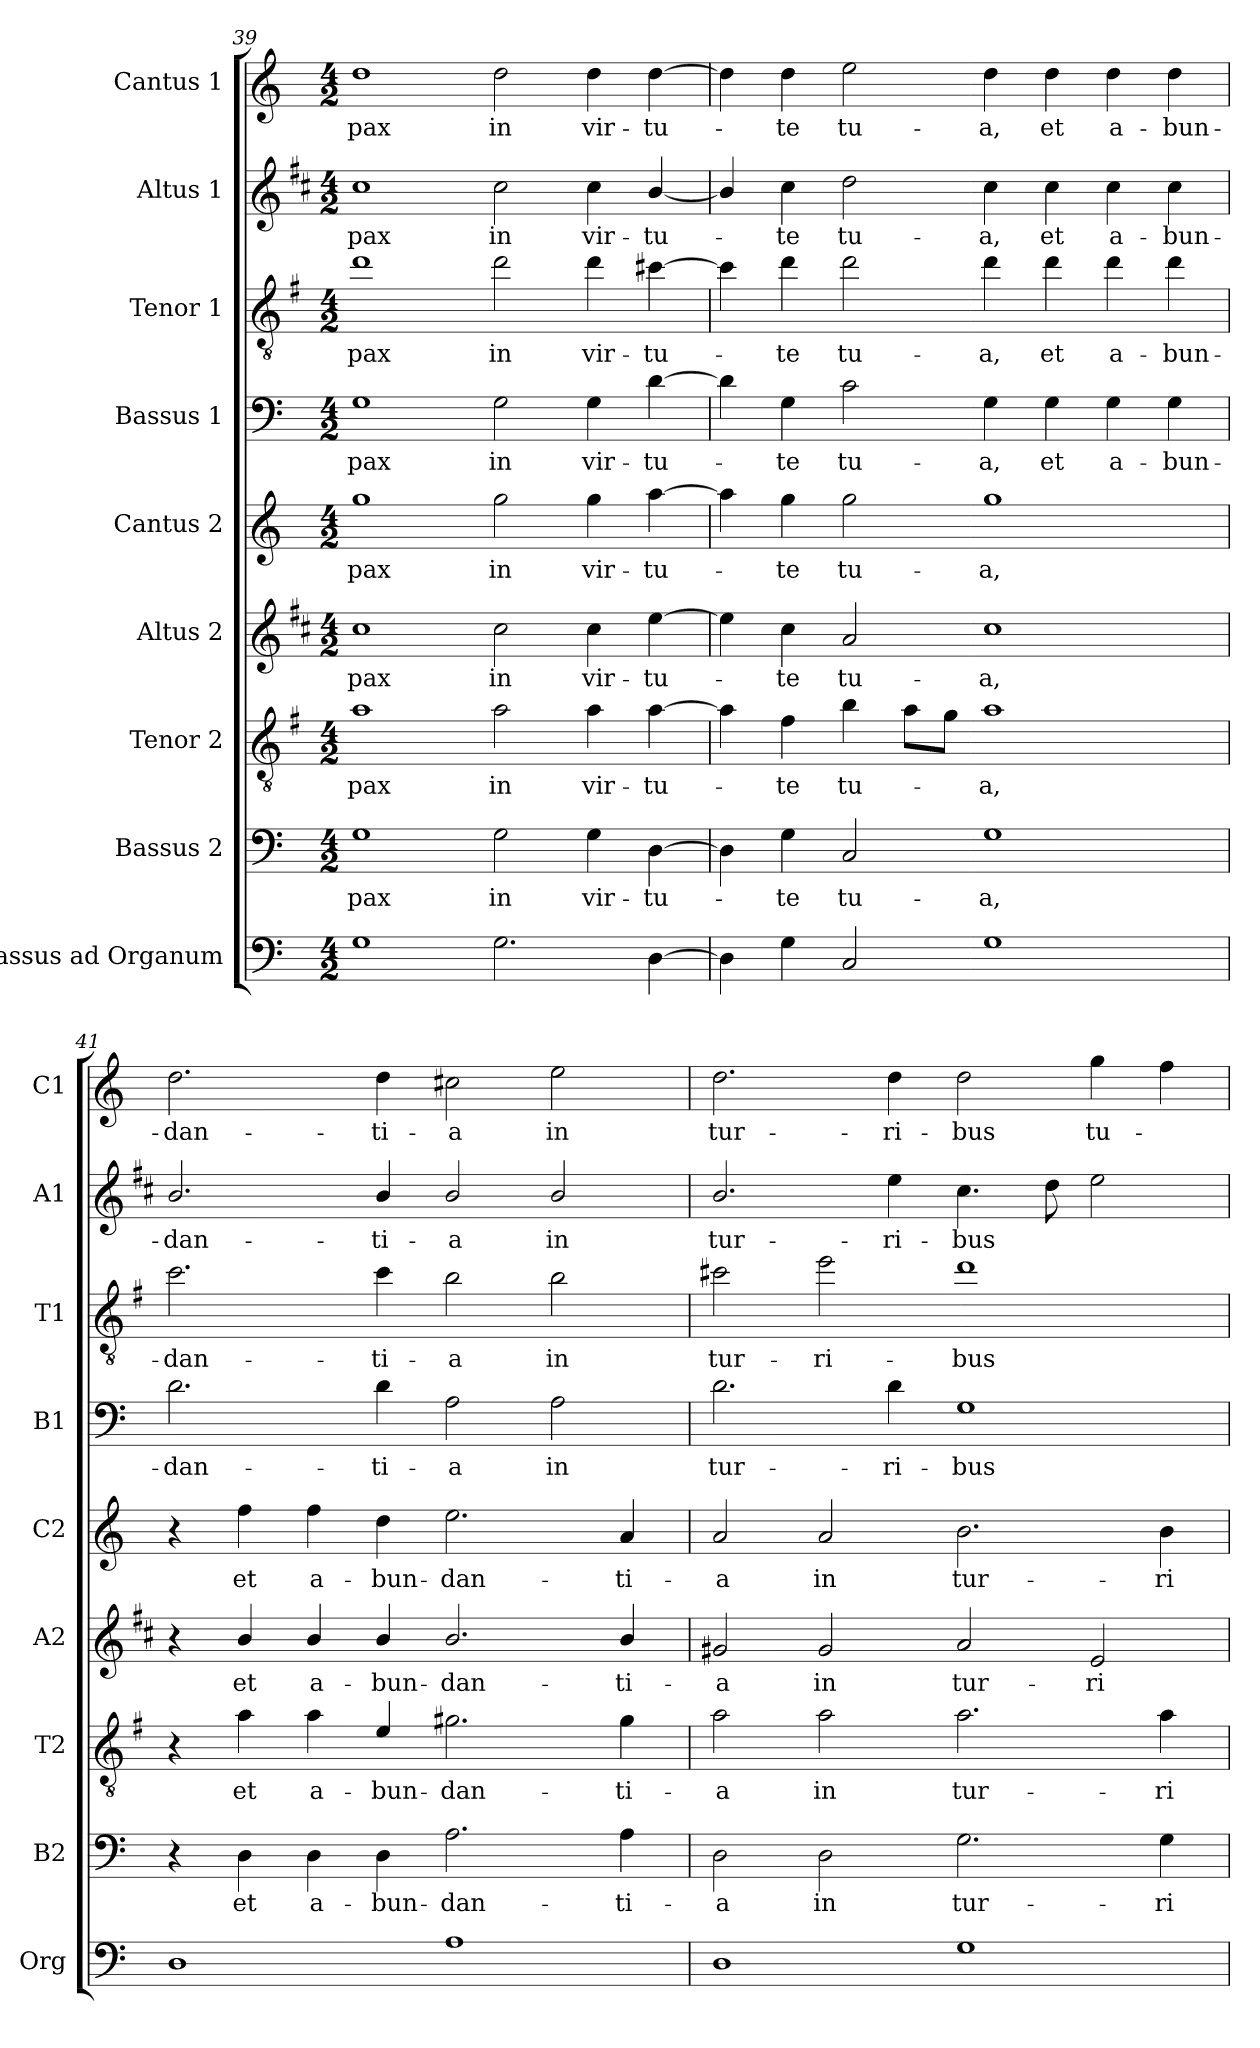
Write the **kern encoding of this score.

**kern	**kern	**text	**kern	**text	**kern	**text	**kern	**text	**kern	**text	**kern	**text	**kern	**text	**kern	**text
*part9	*part8	*part8	*part7	*part7	*part6	*part6	*part5	*part5	*part4	*part4	*part3	*part3	*part2	*part2	*part1	*part1
*staff9	*staff8	*staff8	*staff7	*staff7	*staff6	*staff6	*staff5	*staff5	*staff4	*staff4	*staff3	*staff3	*staff2	*staff2	*staff1	*staff1
*I"Bassus ad Organum	*I"Bassus 2	*	*I"Tenor 2	*	*I"Altus 2	*	*I"Cantus 2	*	*I"Bassus 1	*	*I"Tenor 1	*	*I"Altus 1	*	*I"Cantus 1	*
*I'Org	*I'B2	*	*I'T2	*	*I'A2	*	*I'C2	*	*I'B1	*	*I'T1	*	*I'A1	*	*I'C1	*
*clefF4	*clefF4	*	*clefGv2	*	*clefG2	*	*clefG2	*	*clefF4	*	*clefGv2	*	*clefG2	*	*clefG2	*
*	*	*	*ITrd4c7	*	*ITrd1c2	*	*	*	*	*	*ITrd4c7	*	*ITrd1c2	*	*	*
*k[]	*k[]	*	*k[]	*	*k[]	*	*k[]	*	*k[]	*	*k[]	*	*k[]	*	*k[]	*
*C:	*C:	*	*C:	*	*C:	*	*C:	*	*C:	*	*C:	*	*C:	*	*C:	*
*M4/2	*M4/2	*	*M4/2	*	*M4/2	*	*M4/2	*	*M4/2	*	*M4/2	*	*M4/2	*	*M4/2	*
=39	=39	=39	=39	=39	=39	=39	=39	=39	=39	=39	=39	=39	=39	=39	=39	=39
!	!	!LO:LY:b	!	!LO:LY:b	!	!LO:LY:b	!	!LO:LY:b	!	!LO:LY:b	!	!LO:LY:b	!	!LO:LY:b	!	!LO:LY:b
1G	1G	pax	1d	pax	1b	pax	1gg	pax	1G	pax	1g	pax	1b	pax	1dd	pax
!	!	!LO:LY:b	!	!LO:LY:b	!	!LO:LY:b	!	!LO:LY:b	!	!LO:LY:b	!	!LO:LY:b	!	!LO:LY:b	!	!LO:LY:b
2.G\	2G\	in	2d\	in	2b\	in	2gg\	in	2G\	in	2g\	in	2b\	in	2dd\	in
!	!	!LO:LY:b	!	!LO:LY:b	!	!LO:LY:b	!	!LO:LY:b	!	!LO:LY:b	!	!LO:LY:b	!	!LO:LY:b	!	!LO:LY:b
.	4G\	vir-	4d\	vir-	4b\	vir-	4gg\	vir-	4G\	vir-	4g\	vir-	4b\	vir-	4dd\	vir-
!	!	!LO:LY:b	!	!LO:LY:b	!	!LO:LY:b	!	!LO:LY:b	!	!LO:LY:b	!	!LO:LY:b	!	!LO:LY:b	!	!LO:LY:b
[4D\	[4D\	-tu-	[4d\	-tu-	[4dd\	-tu-	[4aa\	-tu-	[4d\	-tu-	[4f#X\	-tu-	[4a/	-tu-	[4dd\	-tu-
=40	=40	=40	=40	=40	=40	=40	=40	=40	=40	=40	=40	=40	=40	=40	=40	=40
4D\]	4D\]	.	4d\]	.	4dd\]	.	4aa\]	.	4d\]	.	4f#\]	.	4a/]	.	4dd\]	.
!	!	!LO:LY:b	!	!LO:LY:b	!	!LO:LY:b	!	!LO:LY:b	!	!LO:LY:b	!	!LO:LY:b	!	!LO:LY:b	!	!LO:LY:b
4G\	4G\	-te	4B\	-te	4b\	-te	4gg\	-te	4G\	-te	4g\	-te	4b\	-te	4dd\	-te
!	!	!LO:LY:b	!	!LO:LY:b	!	!LO:LY:b	!	!LO:LY:b	!	!LO:LY:b	!	!LO:LY:b	!	!LO:LY:b	!	!LO:LY:b
2C/	2C/	tu-	4e\	tu-	2g/	tu-	2gg\	tu-	2c\	tu-	2g\	tu-	2cc\	tu-	2ee\	tu-
.	.	.	8d\L	.	.	.	.	.	.	.	.	.	.	.	.	.
.	.	.	8c\J	.	.	.	.	.	.	.	.	.	.	.	.	.
!	!	!LO:LY:b	!	!LO:LY:b	!	!LO:LY:b	!	!LO:LY:b	!	!LO:LY:b	!	!LO:LY:b	!	!LO:LY:b	!	!LO:LY:b
1G	1G	-a,	1d	-a,	1b	-a,	1gg	-a,	4G\	-a,	4g\	-a,	4b\	-a,	4dd\	-a,
!	!	!	!	!	!	!	!	!	!	!LO:LY:b	!	!LO:LY:b	!	!LO:LY:b	!	!LO:LY:b
.	.	.	.	.	.	.	.	.	4G\	et	4g\	et	4b\	et	4dd\	et
!	!	!	!	!	!	!	!	!	!	!LO:LY:b	!	!LO:LY:b	!	!LO:LY:b	!	!LO:LY:b
.	.	.	.	.	.	.	.	.	4G\	a-	4g\	a-	4b\	a-	4dd\	a-
!	!	!	!	!	!	!	!	!	!	!LO:LY:b	!	!LO:LY:b	!	!LO:LY:b	!	!LO:LY:b
.	.	.	.	.	.	.	.	.	4G\	-bun-	4g\	-bun-	4b\	-bun-	4dd\	-bun-
!!LO:LB:g=z
=41	=41	=41	=41	=41	=41	=41	=41	=41	=41	=41	=41	=41	=41	=41	=41	=41
!	!	!	!	!	!	!	!	!	!	!LO:LY:b	!	!LO:LY:b	!	!LO:LY:b	!	!LO:LY:b
1D	4r	.	4r	.	4r	.	4r	.	2.d\	-dan-	2.f\	-dan-	2.a/	-dan-	2.dd\	-dan-
!	!	!LO:LY:b	!	!LO:LY:b	!	!LO:LY:b	!	!LO:LY:b	!	!	!	!	!	!	!	!
.	4D\	et	4d\	et	4a/	et	4ff\	et	.	.	.	.	.	.	.	.
!	!	!LO:LY:b	!	!LO:LY:b	!	!LO:LY:b	!	!LO:LY:b	!	!	!	!	!	!	!	!
.	4D\	a-	4d\	a-	4a/	a-	4ff\	a-	.	.	.	.	.	.	.	.
!	!	!LO:LY:b	!	!LO:LY:b	!	!LO:LY:b	!	!LO:LY:b	!	!LO:LY:b	!	!LO:LY:b	!	!LO:LY:b	!	!LO:LY:b
.	4D\	-bun-	4A/	-bun-	4a/	-bun-	4dd\	-bun-	4d\	-ti-	4f\	-ti-	4a/	-ti-	4dd\	-ti-
!	!	!LO:LY:b	!	!LO:LY:b	!	!LO:LY:b	!	!LO:LY:b	!	!LO:LY:b	!	!LO:LY:b	!	!LO:LY:b	!	!LO:LY:b
1A	2.A\	-dan-	2.c#X\	-dan-	2.a/	-dan-	2.ee\	-dan-	2A\	-a	2e\	-a	2a/	-a	2cc#X\	-a
!	!	!	!	!	!	!	!	!	!	!LO:LY:b	!	!LO:LY:b	!	!LO:LY:b	!	!LO:LY:b
.	.	.	.	.	.	.	.	.	2A\	in	2e\	in	2a/	in	2ee\	in
!	!	!LO:LY:b	!	!LO:LY:b	!	!LO:LY:b	!	!LO:LY:b	!	!	!	!	!	!	!	!
.	4A\	-ti-	4c#\	-ti-	4a/	-ti-	4a/	-ti-	.	.	.	.	.	.	.	.
=42	=42	=42	=42	=42	=42	=42	=42	=42	=42	=42	=42	=42	=42	=42	=42	=42
!	!	!LO:LY:b	!	!LO:LY:b	!	!LO:LY:b	!	!LO:LY:b	!	!LO:LY:b	!	!LO:LY:b	!	!LO:LY:b	!	!LO:LY:b
1D	2D\	-a	2d\	-a	2f#X/	-a	2a/	-a	2.d\	tur-	2f#X\	tur-	2.a/	tur-	2.dd\	tur-
!	!	!LO:LY:b	!	!LO:LY:b	!	!LO:LY:b	!	!LO:LY:b	!	!	!	!LO:LY:b	!	!	!	!
.	2D\	in	2d\	in	2f#/	in	2a/	in	.	.	2a\	-ri-	.	.	.	.
!	!	!	!	!	!	!	!	!	!	!LO:LY:b	!	!	!	!LO:LY:b	!	!LO:LY:b
.	.	.	.	.	.	.	.	.	4d\	-ri-	.	.	4dd\	-ri-	4dd\	-ri-
!	!	!LO:LY:b	!	!LO:LY:b	!	!LO:LY:b	!	!LO:LY:b	!	!LO:LY:b	!	!LO:LY:b	!	!LO:LY:b	!	!LO:LY:b
1G	2.G\	tur-	2.d\	tur-	2g/	tur-	2.b\	tur-	1G	-bus	1g	-bus	4.b\	-bus	2dd\	-bus
.	.	.	.	.	.	.	.	.	.	.	.	.	8cc\	.	.	.
!	!	!	!	!	!	!LO:LY:b	!	!	!	!	!	!	!	!	!	!LO:LY:b
.	.	.	.	.	2d/	-ri-	.	.	.	.	.	.	2dd\	.	4gg\	tu-
!	!	!LO:LY:b	!	!LO:LY:b	!	!	!	!LO:LY:b	!	!	!	!	!	!	!	!
.	4G\	-ri-	4d\	-ri-	.	.	4b\	-ri-	.	.	.	.	.	.	4ff\	.
=	=	=	=	=	=	=	=	=	=	=	=	=	=	=	=	=
*-	*-	*-	*-	*-	*-	*-	*-	*-	*-	*-	*-	*-	*-	*-	*-	*-
